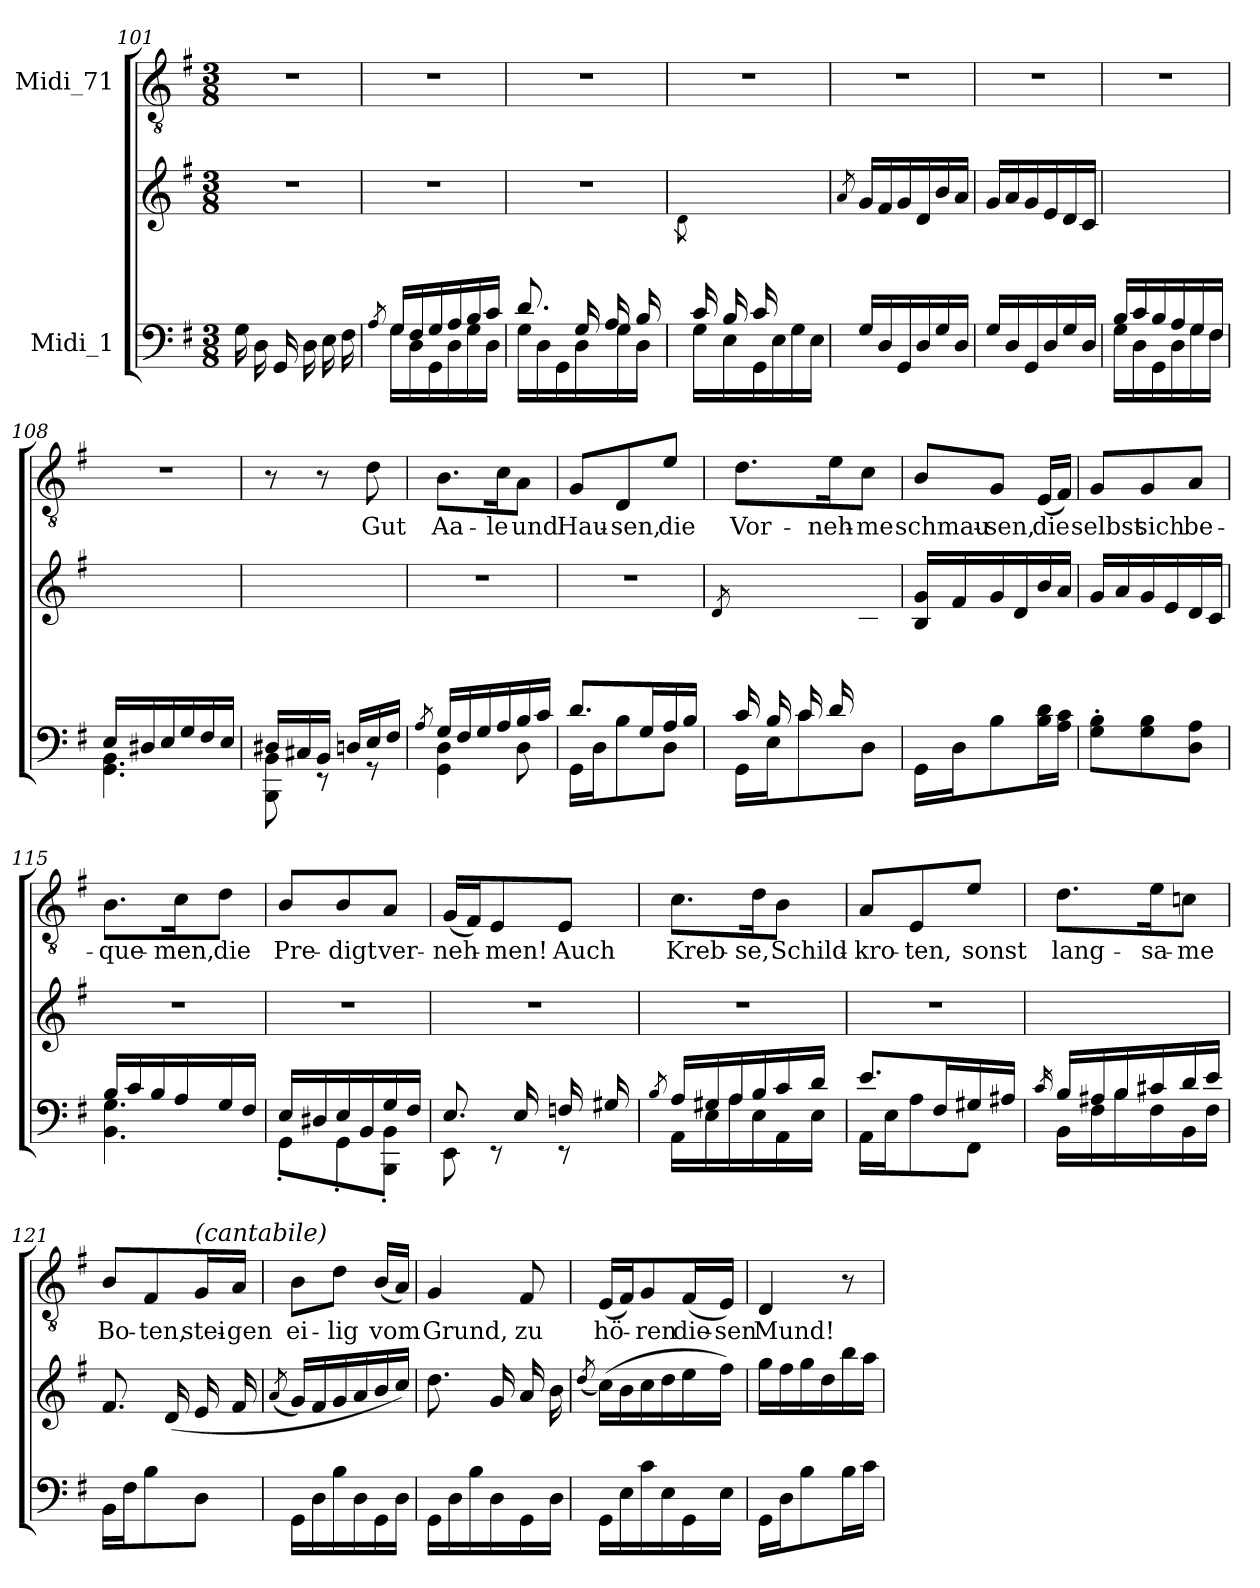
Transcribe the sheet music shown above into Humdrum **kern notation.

**kern	**kern	**kern	**text
*part2	*part2	*part1	*part1
*staff3	*staff2	*staff1	*staff1
*I"Midi_1	*	*I"Midi_71	*
*clefF4	*clefG2	*clefGv2	*
*k[f#]	*k[f#]	*k[f#]	*
*G:	*G:	*G:	*
*M3/8	*M3/8	*M3/8	*
=101	=101	=101	=101
*^	*	*	*
16G\	8ryy	4.r	4.r	.
16D\	.	.	.	.
16GG/	16ryy	.	.	.
16D\	16ryy	.	.	.
16E\	8ryy	.	.	.
16F#\	.	.	.	.
=102	=102	=102	=102	=102
8qA/	.	.	.	.
16G/LL	16G\LL	4.r	4.r	.
16F#/	16D\	.	.	.
16G/	16GG\	.	.	.
16A/	16D\	.	.	.
16B/	16G\	.	.	.
16c/JJ	16D\JJ	.	.	.
=103	=103	=103	=103	=103
8.d/	16G\LL	4.r	4.r	.
.	16D\	.	.	.
.	16GG\	.	.	.
16G/	16D\	.	.	.
16A/	16G\	.	.	.
16B/	16D\JJ	.	.	.
*v	*v	*	*	*
!!LO:LB:g=z
=104	=104	=104	=104
*	*^	*	*
.	.	(<8qd\	.	.
*^	*	*	*	*
*	*^	*	*	*	*
16c/LL)	16G\LL	4ryy	4ryy	8.ryy	4.r	.
16B/	16E\	.	.	.	.	.
16c/	16GG\	.	.	.	.	.
8.ryy	16E\	.	.	16d\	.	.
.	16G\	8ryy	8ryy	16e\	.	.
.	16E\JJ	.	.	16f#\JJ	.	.
*v	*v	*v	*	*	*	*
=105	=105	=105	=105	=105
.	8qa/	.	.	.
*^	*	*	*	*
16G/LL	4ryy	(<16g/LL	4ryy	4.r	.
16D/	.	16f#/	.	.	.
16GG/	.	16g/	.	.	.
16D/	.	16d/	.	.	.
16G/	8ryy	16b/	8ryy	.	.
16D/JJ	.	16a/JJ	.	.	.
=106	=106	=106	=106	=106	=106
16G/LL	4ryy	16g/LL	4ryy	4.r	.
16D/	.	16a/	.	.	.
16GG/	.	16g/	.	.	.
16D/	.	16e/	.	.	.
16G/	8ryy	16d/	8ryy	.	.
16D/JJ	.	16c/JJ	.	.	.
=107	=107	=107	=107	=107	=107
16B/LL	16G\LL	4ryy	4ryy	4.r	.
16c/	16D\	.	.	.	.
16B/	16GG\	.	.	.	.
16A/	16D\	.	.	.	.
16G/	16G\	8ryy	8ryy	.	.
16F#/JJ	16F#\JJ	.	.	.	.
=108	=108	=108	=108	=108	=108
16E/LL	4.GG\ 4.BB\	4ryy	4ryy	4.r	.
16D#X/	.	.	.	.	.
16E/	.	.	.	.	.
16G/	.	.	.	.	.
16F#/	.	8ryy	8ryy	.	.
16E/JJ	.	.	.	.	.
=109	=109	=109	=109	=109	=109
16D#X/LL	8BBB\ 8BB\	4ryy	4ryy	8r	.
16C#X/	.	.	.	.	.
16BB/JJ	8r	.	.	8r	.
16Dn/LL	.	.	.	.	.
!	!	!	!	!	!LO:LY:b
16E/	8r	8ryy	8ryy	8d\	Gut
16F#/JJ	.	.	.	.	.
*	*	*v	*v	*	*
!!LO:LB:g=z
=110	=110	=110	=110	=110
8qA/	.	.	.	.
!	!	!	!	!LO:LY:b
16G/LL	4GG\ 4D\	4.r	8.B\L	Aa-
16F#/	.	.	.	.
16G/	.	.	.	.
!	!	!	!	!LO:LY:b
16A/	.	.	16c\K	-le
!	!	!	!	!LO:LY:b
16B/	8D\	.	8A\J	und
16c/JJ	.	.	.	.
=111	=111	=111	=111	=111
!	!	!	!	!LO:LY:b
8.d/L)	16GG\LL	4.r	8G/L	Hau-
.	16D\J	.	.	.
!	!	!	!	!LO:LY:b
.	8B\	.	8D/	-sen,
16G/L	.	.	.	.
!	!	!	!	!LO:LY:b
16A/	8D\J	.	8e/J	die
16B/JJ	.	.	.	.
*v	*v	*	*	*
=112	=112	=112	=112
.	8qd/	.	.
*^	*	*	*
*	*^	*	*	*
!	!	!	!	!	!LO:LY:b
16c/LL	16GG\LL	4ryy	4ryy	8.d\L	Vor-
16B/	16E\J	.	.	.	.
16c/	8c\	.	.	.	.
!	!	!	!	!	!LO:LY:b
16d/	.	.	.	16e\K	-neh-
!	!	!	!	!	!LO:LY:b
8ryy	8D\J	8ryy	16c\ 16e\	8c\J	-me
.	.	.	16f#\JJ	.	.
*	*v	*v	*	*	*
=113	=113	=113	=113	=113
!	!	!	!	!LO:LY:b
16GG\LL	4ryy	16B/ 16g/LL	8B/L	schmau-
16D\J	.	16f#/	.	.
!	!	!	!	!LO:LY:b
8B\	.	16g/	8G/J	-sen,
.	.	16d/	.	.
!	!	!	!	!LO:LY:b
16B\ 16d\L	8ryy	16b/	(<16E/LL	die
16A\ 16c\JJ	.	16a/JJ	16F#/JJ)	.
=114	=114	=114	=114	=114
!	!	!	!	!LO:LY:b
8G\' 8B\'L	4ryy	16g/LL	8G/L	selbst
.	.	16a/	.	.
!	!	!	!	!LO:LY:b
8G\ 8B\	.	16g/	8G/	sich
.	.	16e/	.	.
!	!	!	!	!LO:LY:b
8D\ 8A\J	8ryy	16d/	8A/J	be-
.	.	16c/JJ	.	.
!!LO:LB:g=z
=115	=115	=115	=115	=115
!	!	!	!	!LO:LY:b
16B/LL	4.BB\ 4.G\	4.r	8.B\L	-que-
16c/	.	.	.	.
16B/	.	.	.	.
!	!	!	!	!LO:LY:b
16A/	.	.	16c\K	-men,
!	!	!	!	!LO:LY:b
16G/	.	.	8d\J	die
16F#/JJ	.	.	.	.
=116	=116	=116	=116	=116
!	!	!	!	!LO:LY:b
16E/LL	8GG'\L	4.r	8B/L	Pre-
16D#X/	.	.	.	.
!	!	!	!	!LO:LY:b
16E/	8GG'\	.	8B/	-digt
16BB/	.	.	.	.
!	!	!	!	!LO:LY:b
16G/	8BBB\' 8BB\'J	.	8A/J	ver-
16F#/JJ	.	.	.	.
=117	=117	=117	=117	=117
!	!	!	!	!LO:LY:b
8.E/	8EE\	4.r	(<16G/LL	-neh-
.	.	.	16F#/J)	.
!	!	!	!	!LO:LY:b
.	8r	.	8E/	-men!
16E/	.	.	.	.
!	!	!	!	!LO:LY:b
16Fn/	8r	.	8E/J	Auch
16G#X/	.	.	.	.
=118	=118	=118	=118	=118
8qB/	.	.	.	.
!	!	!	!	!LO:LY:b
16A/LL	16AA\LL	4.r	8.c\L	Kreb-
16G#X/	16E\	.	.	.
16A/	16A\	.	.	.
!	!	!	!	!LO:LY:b
16B/	16E\	.	16d\K	-se,
!	!	!	!	!LO:LY:b
16c/	16AA\	.	8B\J	Schild-
16d/JJ	16E\JJ	.	.	.
=119	=119	=119	=119	=119
!	!	!	!	!LO:LY:b
8.e/L	16AA\LL	4.r	8A/L	-kro-
.	16E\J	.	.	.
!	!	!	!	!LO:LY:b
.	8A\	.	8E/	-ten,
16F#i/L	.	.	.	.
!	!	!	!	!LO:LY:b
16G#X/	8FF#\J	.	8e/J	sonst
16A#X/JJ	.	.	.	.
!!LO:LB:g=z
=120	=120	=120	=120	=120
16qc/	.	.	.	.
!	!	!	!	!LO:LY:b
16B/LL	16BB\LL	(>4ryy	8.d\L	lang-
16A#X/	16F#\	.	.	.
16B/	16B\	.	.	.
!	!	!	!	!LO:LY:b
16c#X/	16F#\	.	16e\K	-sa-
!	!	!	!	!LO:LY:b
16d/	16BB\	8ryy)	8cni\J	-me
16e/JJ	16F#\JJ	.	.	.
=121	=121	=121	=121	=121
!	!	!	!	!LO:LY:b
16BB\LL	4ryy	8.f#/	8B/L	Bo-
16F#\J	.	.	.	.
!	!	!	!	!LO:LY:b
8B\	.	.	8F#/	-ten,
.	.	(>16d/	.	.
!	!	!	!LO:TX:a:i:t=(cantabile)	!
!	!	!	!	!LO:LY:b
8D\J	8ryy	16e/	16G/L	stei-
!	!	!	!	!LO:LY:b
.	.	16f#/	16A/JJ	-gen
=122	=122	=122	=122	=122
.	.	(<8qa/	.	.
!	!	!	!	!LO:LY:b
16GG\LL	4ryy	16g/LL)	8B\L	ei-
16D\	.	16f#/	.	.
!	!	!	!	!LO:LY:b
16B\	.	16g/	8d\J	-lig
16D\	.	16a/	.	.
!	!	!	!	!LO:LY:b
16GG\	8ryy	16b/	(<16B/LL	vom
16D\JJ	.	16cc/JJ)	16A/JJ)	.
=123	=123	=123	=123	=123
!	!	!	!	!LO:LY:b
16GG\LL	4ryy	8.dd\	4G/	Grund,
16D\	.	.	.	.
16B\	.	.	.	.
16D\	.	16g/	.	.
!	!	!	!	!LO:LY:b
16GG\	8ryy	16a/	8F#/	zu
16D\JJ	.	16b\	.	.
=124	=124	=124	=124	=124
.	.	(<8qdd/	.	.
!	!	!	!	!LO:LY:b
16GG\LL	4ryy	(>16cc\LL)	(<16E/LL	hö-
16E\	.	16b\	16F#/J)	.
!	!	!	!	!LO:LY:b
16c\	.	16cc\	8G/	-ren
16E\	.	16dd\	.	.
!	!	!	!	!LO:LY:b
16GG\	8ryy	16ee\	(<16F#/L	die-
!	!	!	!	!LO:LY:b
16E\JJ	.	16ff#\JJ)	16E/JJ)	-sen
!!LO:PB:g=z
=125	=125	=125	=125	=125
!	!	!	!	!LO:LY:b
16GG\LL	4ryy	16gg\LL	4D/	Mund!
16D\J	.	16ff#\	.	.
8B\	.	16gg\	.	.
.	.	16dd\	.	.
16B\L	8ryy	16bb\	8r	.
16c\JJ	.	16aa\JJ	.	.
*v	*v	*	*	*
=	=	=	=
*-	*-	*-	*-
